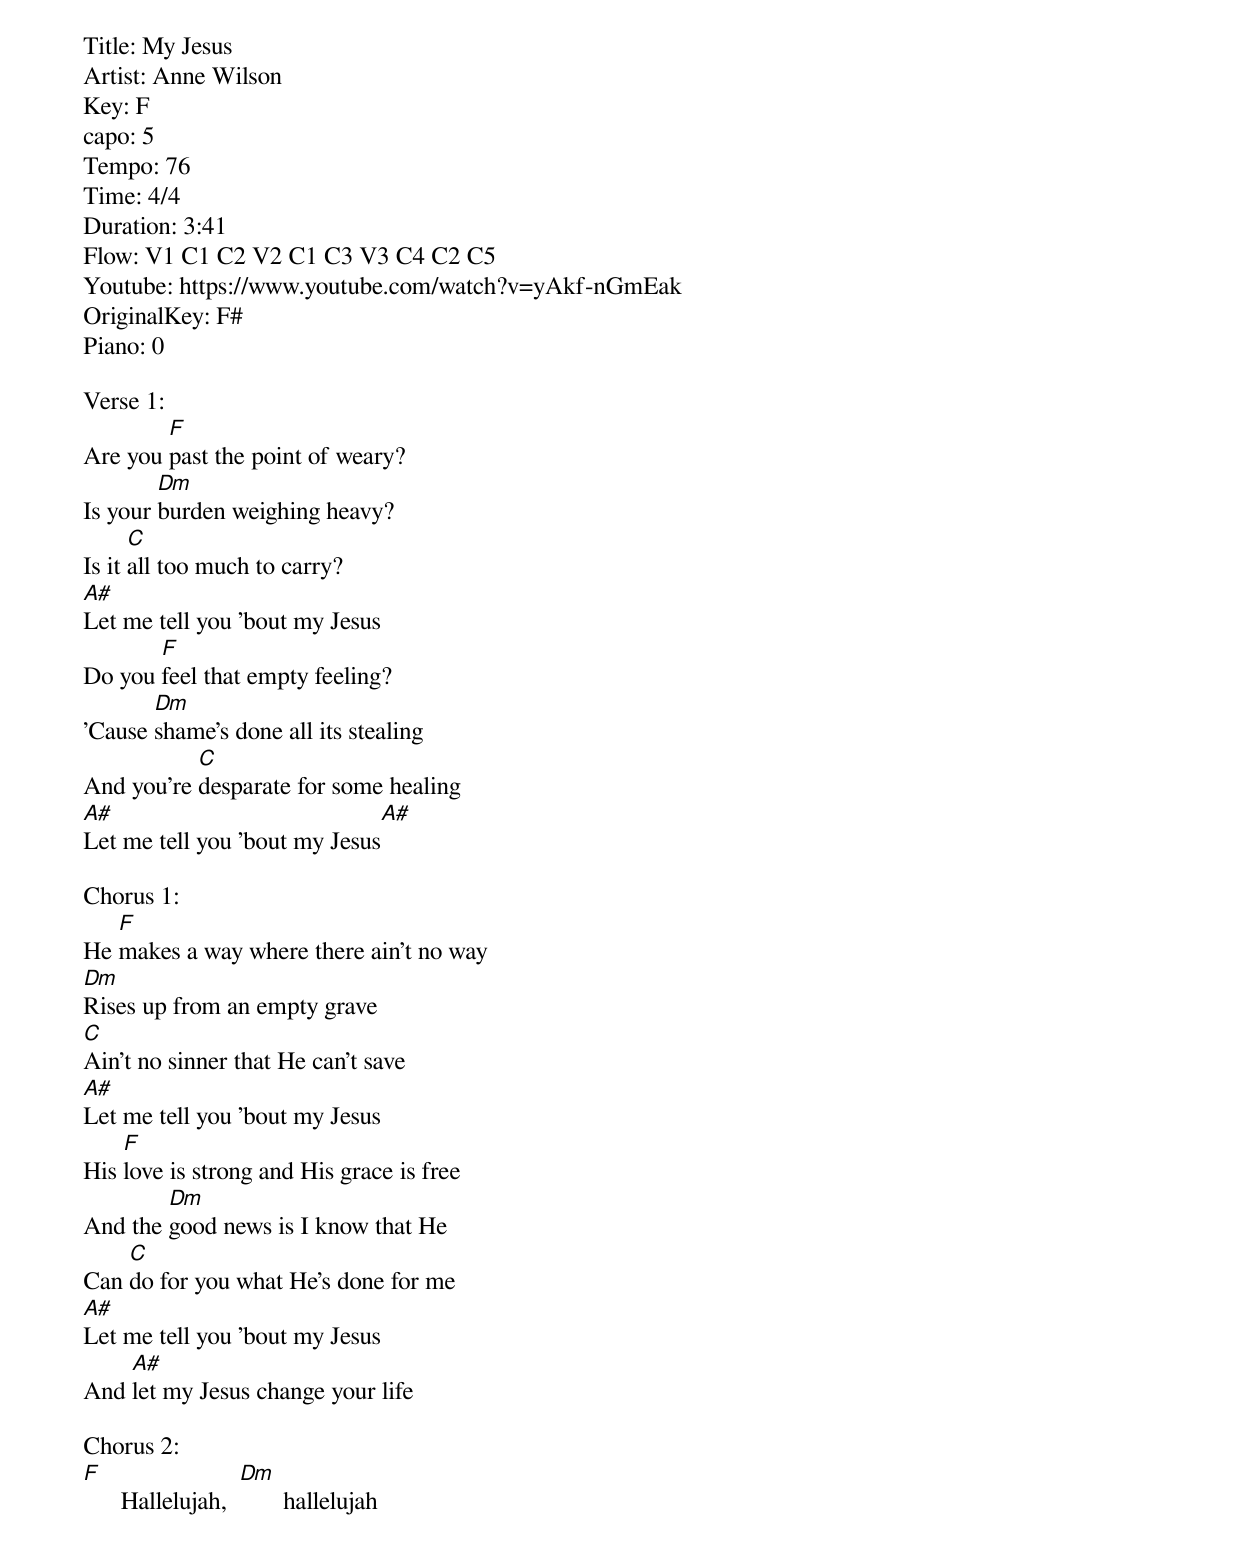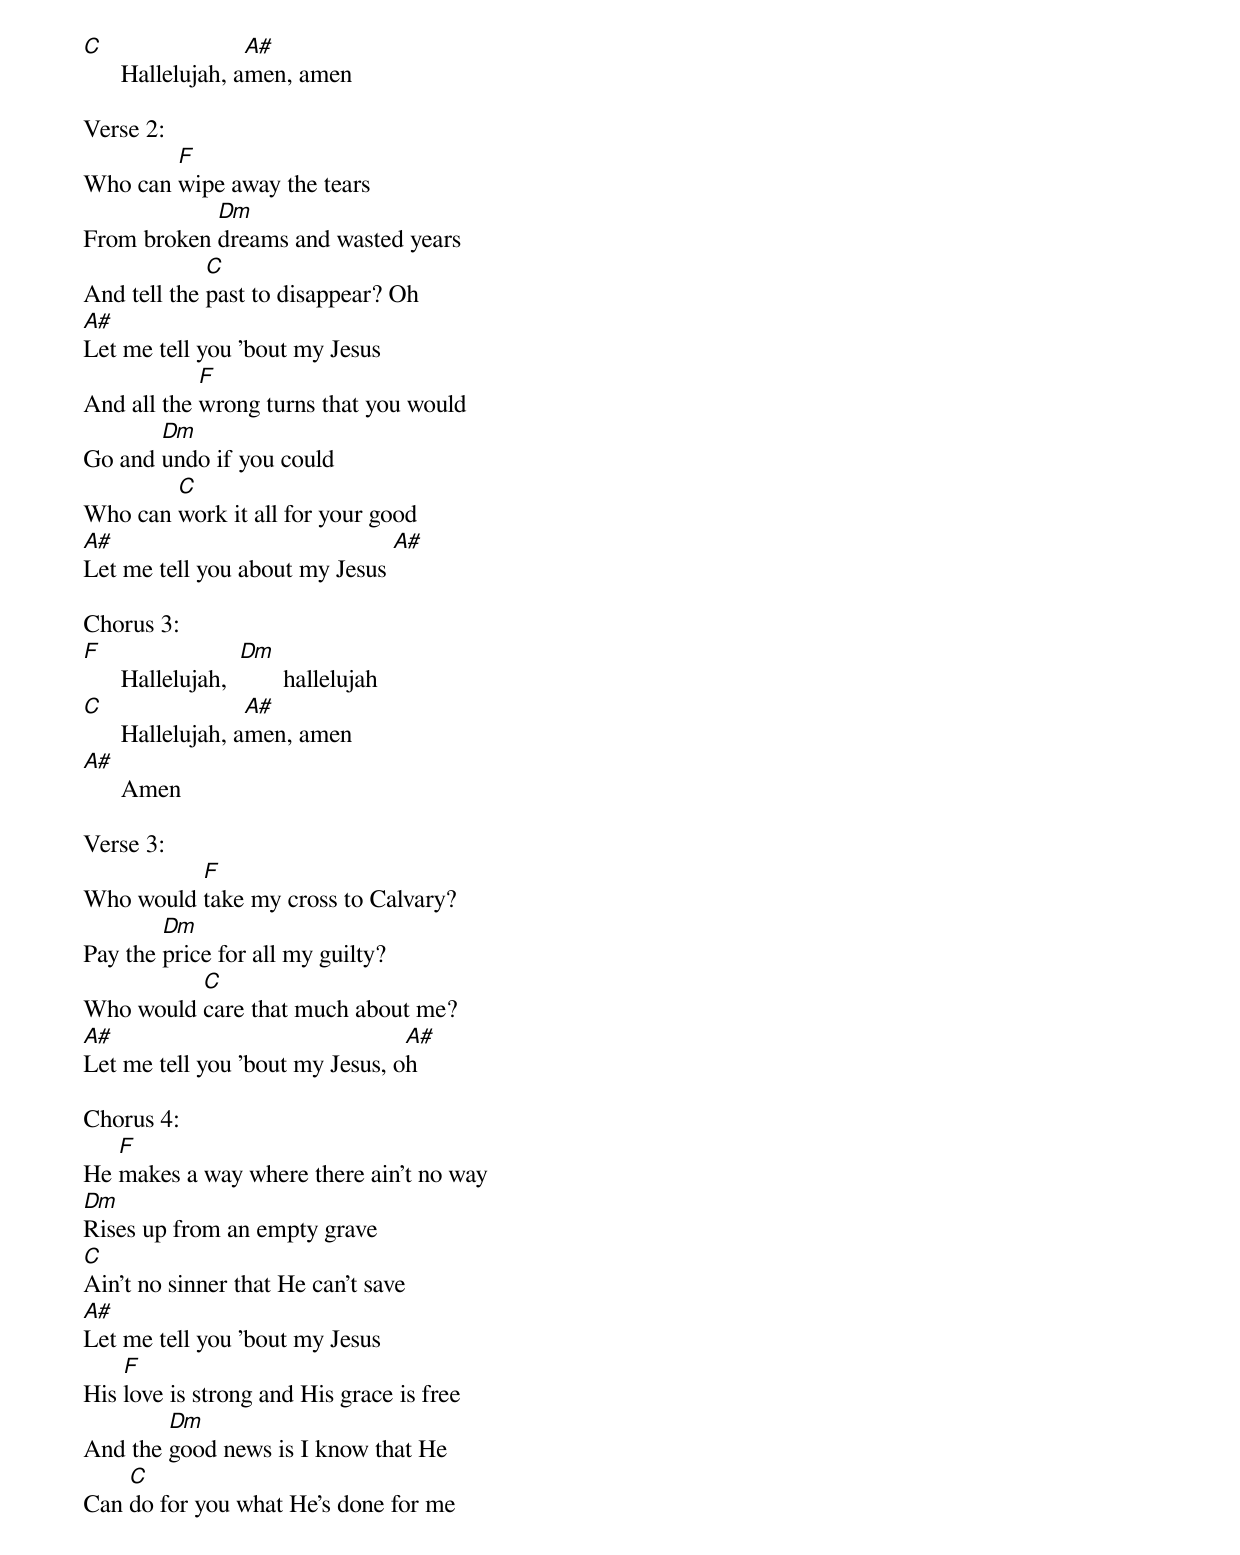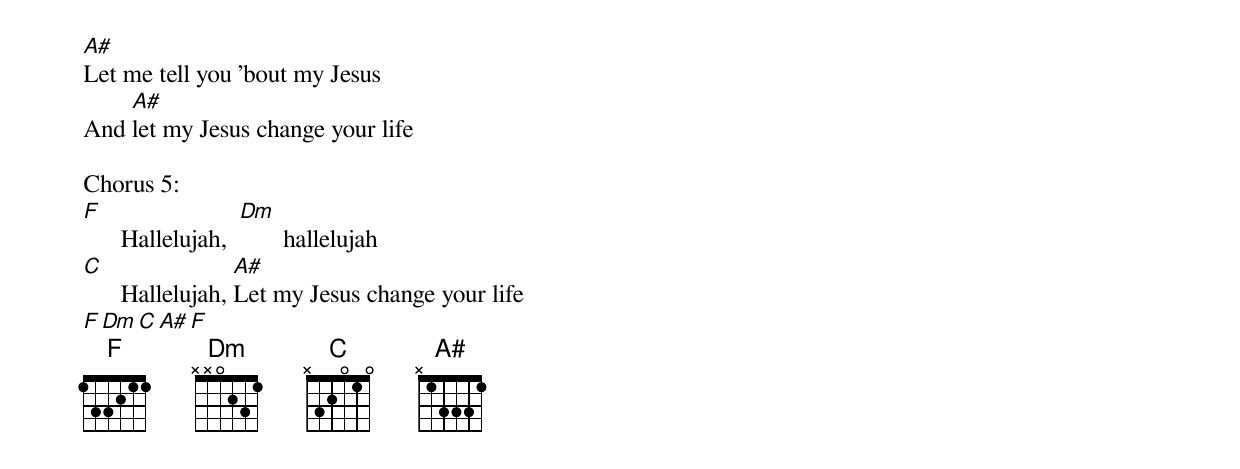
Title: My Jesus
Artist: Anne Wilson
Key: F
capo: 5
Tempo: 76
Time: 4/4
Duration: 3:41
Flow: V1 C1 C2 V2 C1 C3 V3 C4 C2 C5
Youtube: https://www.youtube.com/watch?v=yAkf-nGmEak
OriginalKey: F#
Piano: 0

Verse 1:
Are you [F]past the point of weary?
Is your [Dm]burden weighing heavy?
Is it [C]all too much to carry?
[A#]Let me tell you 'bout my Jesus
Do you [F]feel that empty feeling?
'Cause [Dm]shame's done all its stealing
And you're [C]desparate for some healing
[A#]Let me tell you 'bout my Jesus[A#]

Chorus 1:
He [F]makes a way where there ain't no way
[Dm]Rises up from an empty grave
[C]Ain't no sinner that He can't save
[A#]Let me tell you 'bout my Jesus
His [F]love is strong and His grace is free
And the [Dm]good news is I know that He
Can [C]do for you what He's done for me
[A#]Let me tell you 'bout my Jesus
And [A#]let my Jesus change your life

Chorus 2:
[F]      Hallelujah,  [Dm]       hallelujah
[C]      Hallelujah, a[A#]men, amen

Verse 2:
Who can [F]wipe away the tears
From broken [Dm]dreams and wasted years
And tell the [C]past to disappear? Oh
[A#]Let me tell you 'bout my Jesus
And all the [F]wrong turns that you would
Go and [Dm]undo if you could
Who can [C]work it all for your good
[A#]Let me tell you about my Jesus [A#]

Chorus 3:
[F]      Hallelujah,  [Dm]       hallelujah
[C]      Hallelujah, a[A#]men, amen
[A#]      Amen

Verse 3:
Who would [F]take my cross to Calvary?
Pay the [Dm]price for all my guilty?
Who would [C]care that much about me?
[A#]Let me tell you 'bout my Jesus, o[A#]h

Chorus 4:
He [F]makes a way where there ain't no way
[Dm]Rises up from an empty grave
[C]Ain't no sinner that He can't save
[A#]Let me tell you 'bout my Jesus
His [F]love is strong and His grace is free
And the [Dm]good news is I know that He
Can [C]do for you what He's done for me
[A#]Let me tell you 'bout my Jesus
And [A#]let my Jesus change your life

Chorus 5:
[F]      Hallelujah,  [Dm]       hallelujah
[C]      Hallelujah, [A#]Let my Jesus change your life
[F][Dm][C][A#][F]
